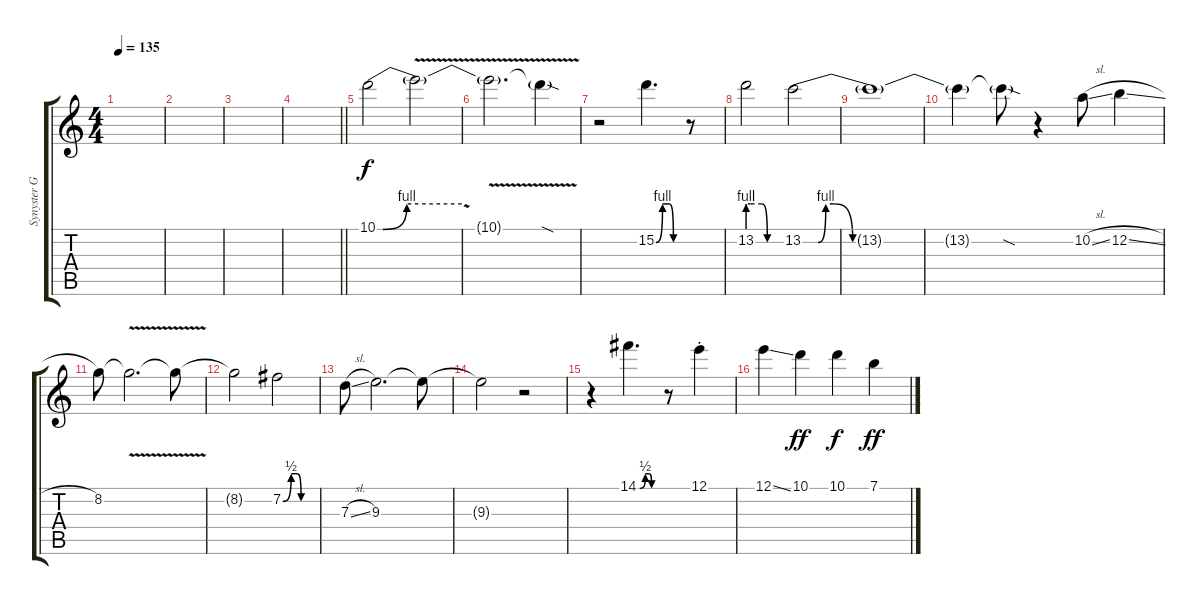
\track ("Synyster Gates" "Synyster G") {instrument overdrivenguitar}
\staff {score tabs}
\tuning (E4 B3 G3 D3 A2 D2) {hide}
\ts (4 4)
\tempo 135
\clef g2
\ks c
|
|
|
\barLineRight lightlight
|
10.1{be (custom 0 0 4 0 21 4 60 4)}.2 10.1{v t}.2 |
10.1{v t}.2{d} 10.1{sod t}.4 |
r.2 15.2{be (custom 0 0 15 4 30 4 40 0 60 0)}.4{d} r.8 |
13.2{be (custom 0 4 5 4 25 4 35 0 60 0)}.2 13.2{be (custom 0 0 4 0 6 4 8 4 13 0 15 0 60 0)}.2 |
13.2{t}.1 |
13.2{t}.4 13.2{sod t}.8 r.4 10.2{sl}.8 12.2{sl}.4 |
8.2.8 8.2{v t}.2{d} 8.2{t}.8 |
8.2{t}.2 7.2{be (custom 0 0 15 2 26 2 33 0 60 0)}.2 |
7.3{sl}.8 9.3.2{d} 9.3{t}.8 |
9.3{t}.2 r.2 |
r.4 14.1{be (custom 0 0 6 0 20 2 31 2 37 0 60 0)}.4{d} r.8 12.1{st}.4 |
12.1{ss}.4 10.1.4{dy ff} 10.1.4{dy f} 7.1.4{dy ff}
